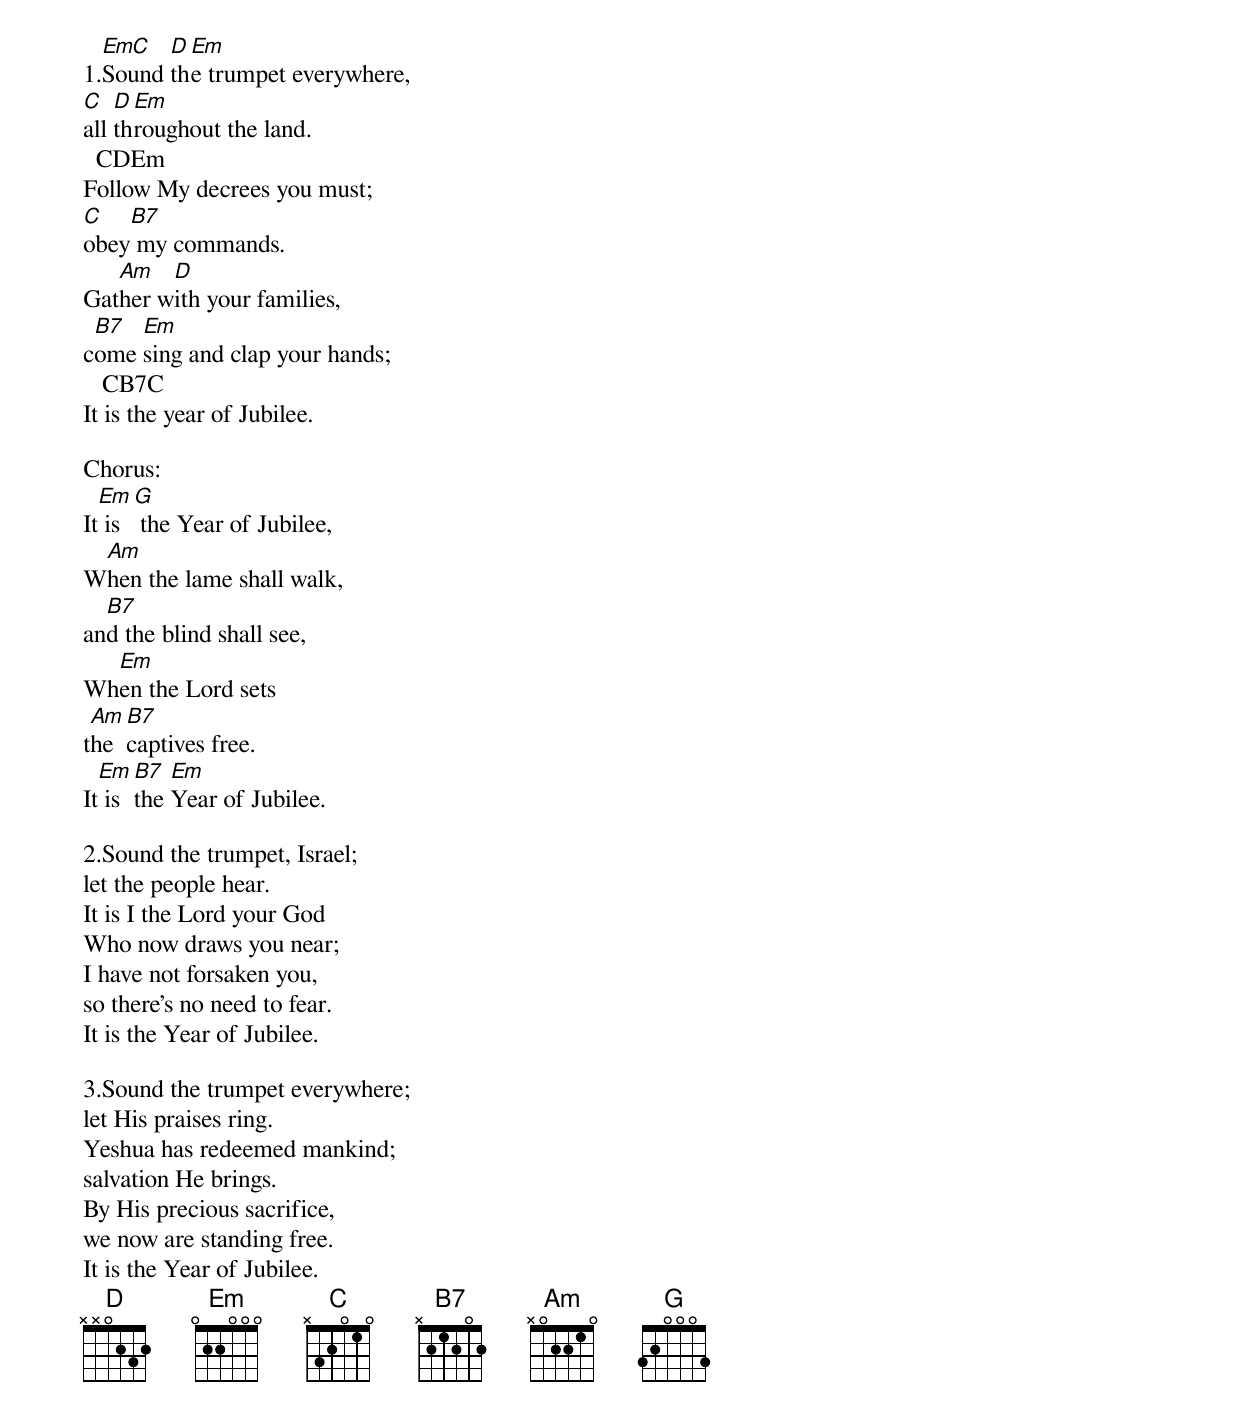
  EmC   D Em
1.Sound the trumpet everywhere,
C   D Em
all throughout the land.
  CDEm
Follow My decrees you must;
C   B7
obey my commands.
   Am   D
Gather with your families,
 B7  Em
come sing and clap your hands;
   CB7C
It is the year of Jubilee.

Chorus:
  Em G
It is the Year of Jubilee,
 Am
When the lame shall walk,
  B7
and the blind shall see,
  Em
When the Lord sets
 Am B7
the captives free.
  Em  B7  Em
It is the Year of Jubilee.

2.Sound the trumpet, Israel;
let the people hear.
It is I the Lord your God
Who now draws you near;
I have not forsaken you,
so there’s no need to fear.
It is the Year of Jubilee.

3.Sound the trumpet everywhere;
let His praises ring.
Yeshua has redeemed mankind;
salvation He brings.
By His precious sacrifice,
we now are standing free.
It is the Year of Jubilee.
